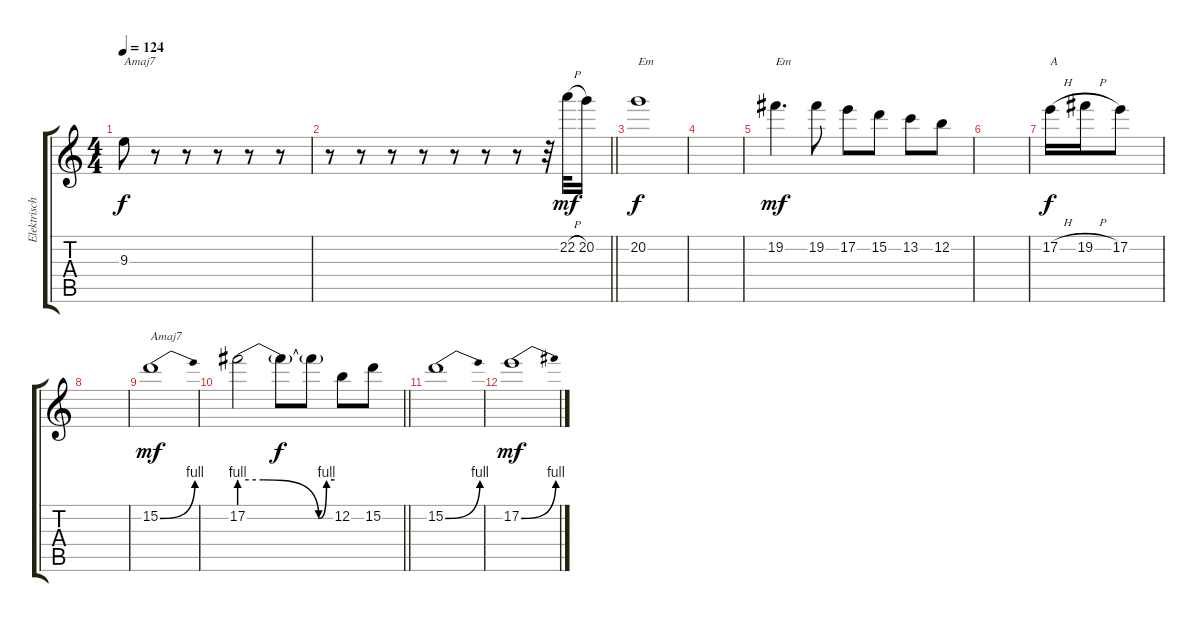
\track ("Elektrisch" "Elektrisch") {instrument electricguitarjazz}
\staff {score tabs}
\tuning (E4 B3 G3 D3 A2 E2) {hide}
\ts (4 4)
\tempo 124
\clef g2
\ks c
9.3.8{txt "Amaj7" dy f} r.8 r.8 r.8 r.8 r.8 |
\barLineRight lightlight
r.8 r.8 r.8 r.8 r.8 r.8 r.8 r.32 22.2{h}.32{dy mf} 20.2.16 |
20.2.1{txt "Em" dy f} |
|
19.2.4{d txt "Em" dy mf} 19.2.8 17.2.8 15.2.8 13.2.8 12.2.8 |
|
17.2{h}.16{txt "A" dy f} 19.2{h}.16 17.2.8 |
|
15.2{be (bend 0 0 60 4)}.1{txt "Amaj7" dy mf} |
\barLineRight lightlight
17.2{be (custom 0 4 15 4 50 0 55 4 60 4)}.2 17.2{t}.8{dy f} 17.2{t}.8 12.2.8 15.2.8 |
15.2{be (bend 0 0 60 4)}.1 |
17.2{be (bend 0 0 60 4)}.1{dy mf}
